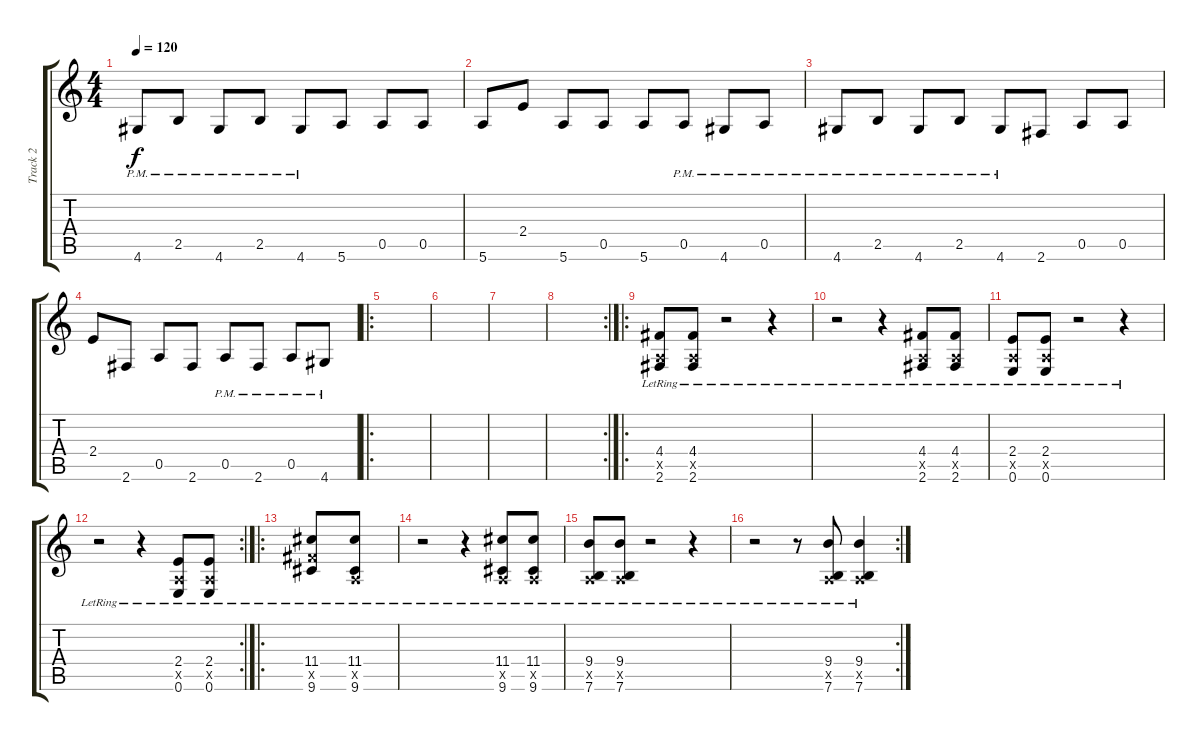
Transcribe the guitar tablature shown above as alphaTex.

\track ("Track 2" "Track 2") {instrument distortionguitar}
\staff {score tabs}
\tuning (E4 B3 G3 D3 A2 E2) {hide}
\ts (4 4)
\tempo 120
\clef g2
\ks c
4.6{pm}.8{dy f} 2.5{pm}.8 4.6{pm}.8 2.5{pm}.8 4.6{pm}.8 5.6.8 0.5.8 0.5.8 |
5.6.8 2.4.8 5.6.8 0.5.8 5.6.8 0.5{pm}.8 4.6{pm}.8 0.5{pm}.8 |
4.6{pm}.8 2.5{pm}.8 4.6{pm}.8 2.5{pm}.8 4.6{pm}.8 2.6.8 0.5.8 0.5.8 |
2.4.8 2.6.8 0.5.8 2.6.8 0.5{pm}.8 2.6{pm}.8 0.5{pm}.8 4.6{pm}.8 |
\ro
|
|
|
\rc 2
|
\ro
(4.4{lr} 0.5{x} 2.6).8 (4.4{lr} 0.5{x} 2.6).8 r.2 r.4 |
r.2 r.4 (4.4{lr} 0.5{x} 2.6).8 (4.4{lr} 0.5{x} 2.6).8 |
(2.4{lr} 0.5{x} 0.6).8 (2.4{lr} 0.5{x} 0.6).8 r.2 r.4 |
\rc 2
r.2 r.4 (2.4{lr} 0.5{x} 0.6).8 (2.4{lr} 0.5{x} 0.6).8 |
\ro
(11.4{lr} 9.5{x} 9.6).8 (11.4{lr} 0.5{x} 9.6).8 |
r.2 r.4 (11.4{lr} 0.5{x} 9.6).8 (11.4{lr} 0.5{x} 9.6).8 |
(9.4{lr} 0.5{x} 7.6).8 (9.4{lr} 0.5{x} 7.6).8 r.2 r.4 |
\rc 2
r.2 r.8 (9.4{lr} 0.5{x} 7.6).8 (9.4{lr} 0.5{x} 7.6).4
